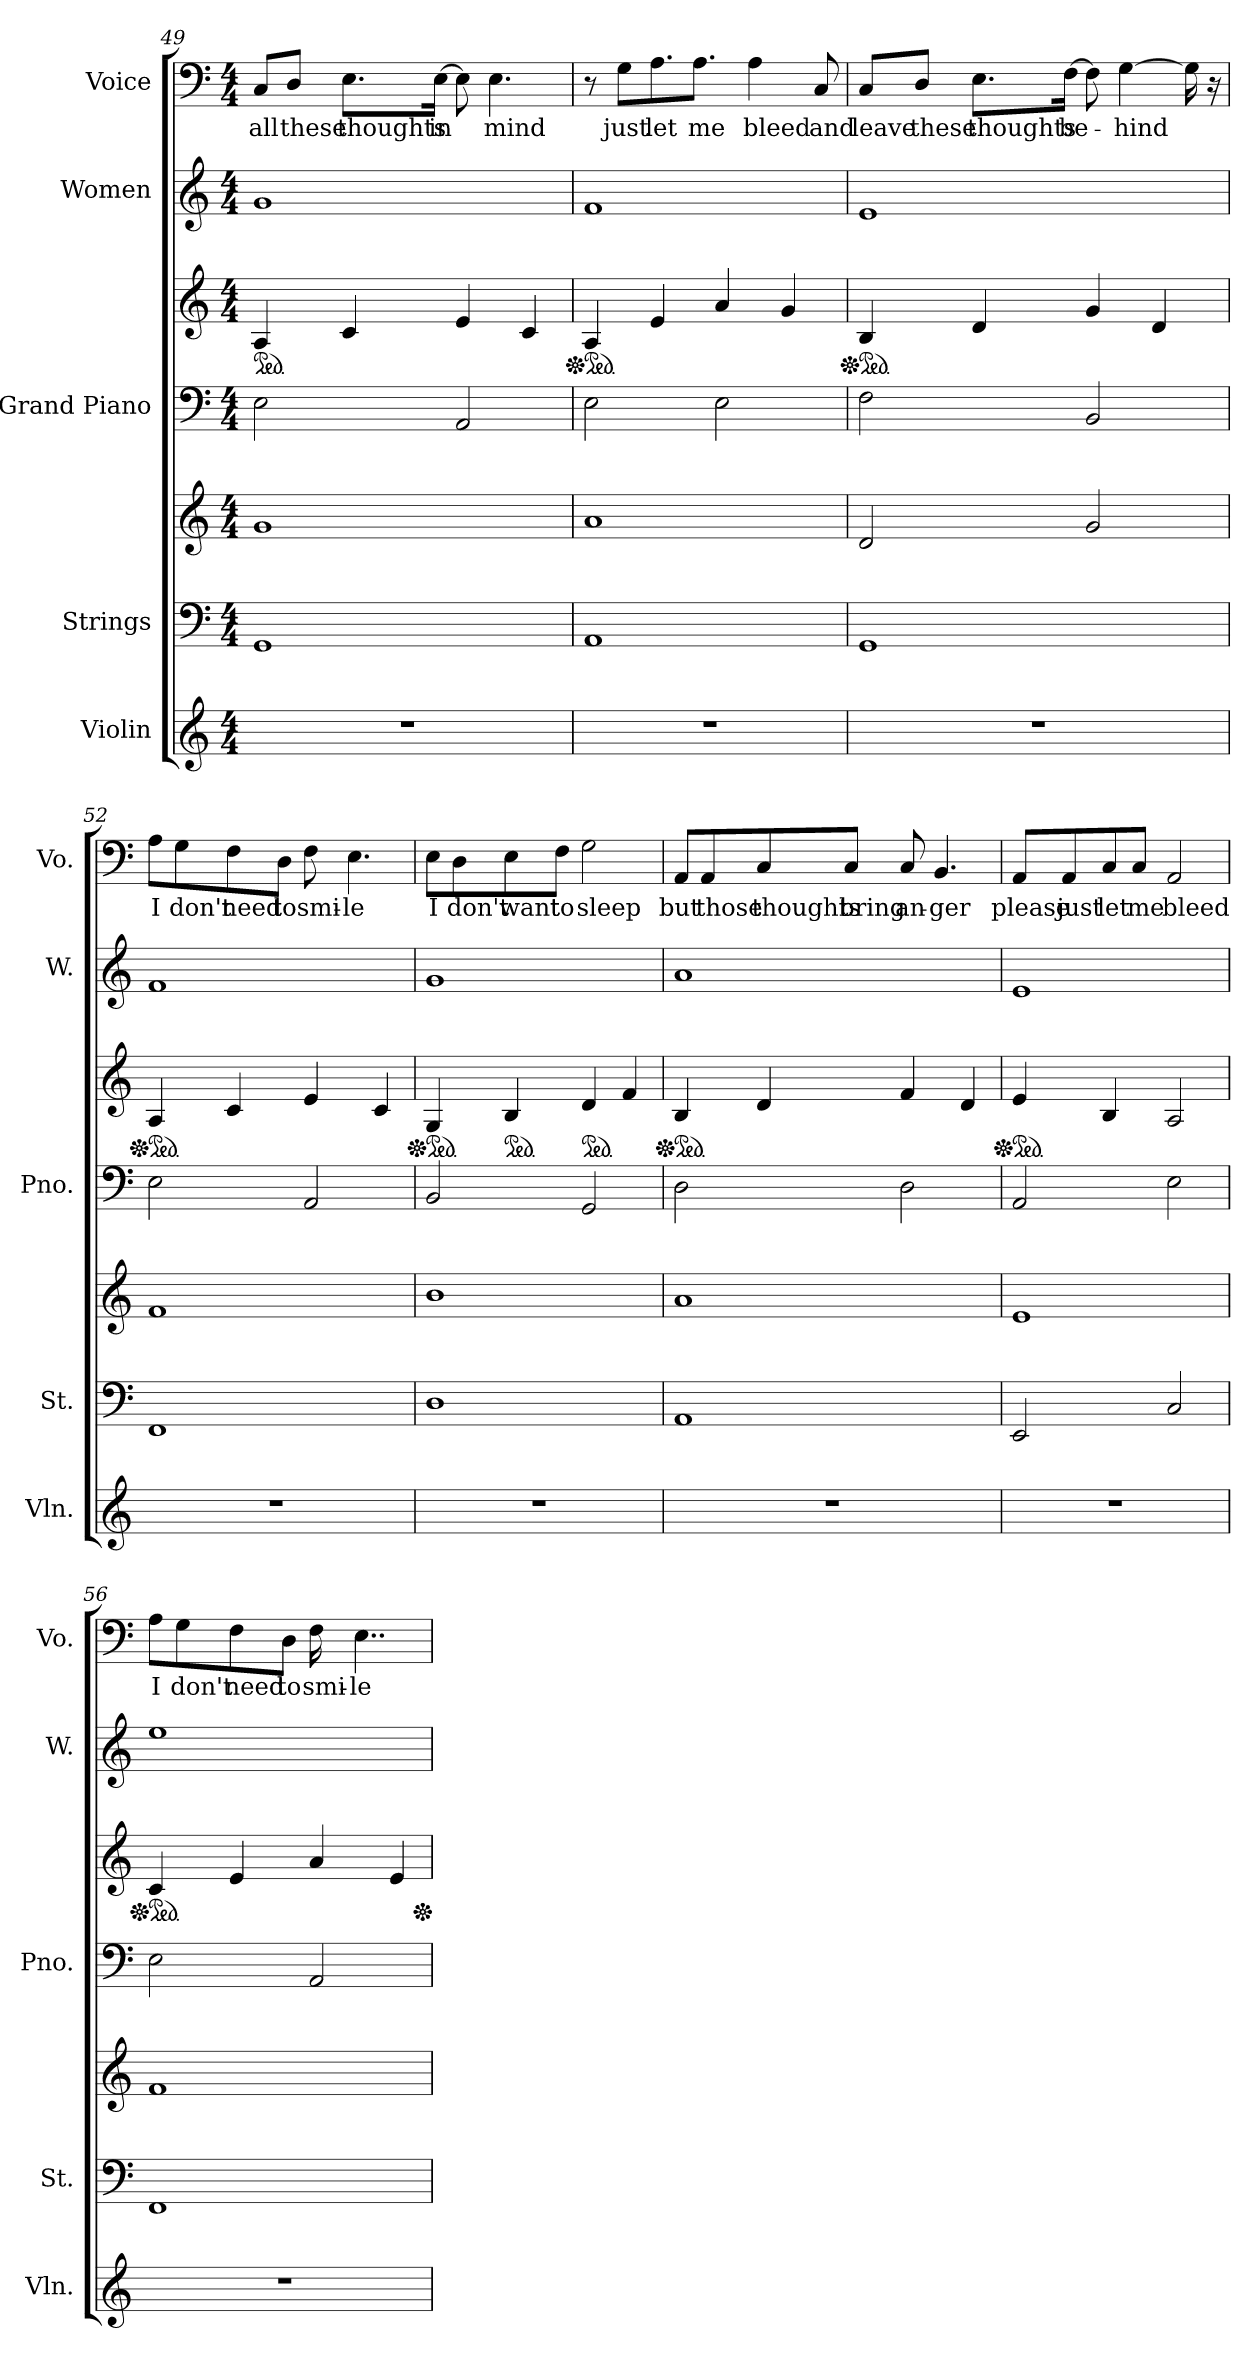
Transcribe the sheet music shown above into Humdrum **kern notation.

**kern	**kern	**kern	**kern	**kern	**kern	**kern	**text
*part5	*part4	*part4	*part3	*part3	*part2	*part1	*part1
*staff7	*staff6	*staff5	*staff4	*staff3	*staff2	*staff1	*staff1
*I"Violin	*I"Strings	*	*I"Grand Piano	*	*I"Women	*I"Voice	*
*I'Vln.	*I'St.	*	*I'Pno.	*	*I'W.	*I'Vo.	*
!!LO:PB:g=z
*clefG2	*clefF4	*clefG2	*clefF4	*clefG2	*clefG2	*clefF4	*
*k[]	*k[]	*k[]	*k[]	*k[]	*k[]	*k[]	*
*M4/4	*M4/4	*M4/4	*M4/4	*M4/4	*M4/4	*M4/4	*
*	*	*	*	*ped	*	*	*
=49	=49	=49	=49	=49	=49	=49	=49
!	!	!	!	!	!	!	!LO:LY:b
1r	1GG	1g	2E\	4A/	1g	8C/L	all
!	!	!	!	!	!	!	!LO:LY:b
.	.	.	.	.	.	8D/J	these
!	!	!	!	!	!	!	!LO:LY:b
.	.	.	.	4c/	.	8.E\L	thoughts
!	!	!	!	!	!	!	!LO:LY:b
.	.	.	.	.	.	[16E\Jk	in
.	.	.	2AA/	4e/	.	8E\]	.
!	!	!	!	!	!	!	!LO:LY:b
.	.	.	.	.	.	4.E\	mind
.	.	.	.	4c/	.	.	.
=50	=50	=50	=50	=50	=50	=50	=50
*	*	*	*	*Xped	*	*	*
*	*	*	*	*ped	*	*	*
1r	1AA	1a	2E\	4A/	1f	8r	.
!	!	!	!	!	!	!	!LO:LY:b
.	.	.	.	.	.	8G\L	just
!	!	!	!	!	!	!	!LO:LY:b
.	.	.	.	4e/	.	8.A\	let
!	!	!	!	!	!	!	!LO:LY:b
.	.	.	.	.	.	8.A\J	me
.	.	.	2E\	4a/	.	.	.
!	!	!	!	!	!	!	!LO:LY:b
.	.	.	.	.	.	4A\	bleed
.	.	.	.	4g/	.	.	.
!	!	!	!	!	!	!	!LO:LY:b
.	.	.	.	.	.	8C/	and
=51	=51	=51	=51	=51	=51	=51	=51
*	*	*	*	*Xped	*	*	*
*	*	*	*	*ped	*	*	*
!	!	!	!	!	!	!	!LO:LY:b
1r	1GG	2d/	2F\	4B/	1e	8C/L	leave
!	!	!	!	!	!	!	!LO:LY:b
.	.	.	.	.	.	8D/J	these
!	!	!	!	!	!	!	!LO:LY:b
.	.	.	.	4d/	.	8.E\L	thoughts
!	!	!	!	!	!	!	!LO:LY:b
.	.	.	.	.	.	[16F\Jk	be-
.	.	2g/	2BB/	4g/	.	8F\]	.
!	!	!	!	!	!	!	!LO:LY:b
.	.	.	.	.	.	[4G\	-hind
.	.	.	.	4d/	.	.	.
.	.	.	.	.	.	16G\]	.
.	.	.	.	.	.	16r	.
!!LO:PB:g=z
=52	=52	=52	=52	=52	=52	=52	=52
*	*	*	*	*Xped	*	*	*
*	*	*	*	*ped	*	*	*
!	!	!	!	!	!	!	!LO:LY:b
1r	1FF	1f	2E\	4A/	1f	8A\L	I
!	!	!	!	!	!	!	!LO:LY:b
.	.	.	.	.	.	8G\	don't
!	!	!	!	!	!	!	!LO:LY:b
.	.	.	.	4c/	.	8F\	need
!	!	!	!	!	!	!	!LO:LY:b
.	.	.	.	.	.	8D\J	to
!	!	!	!	!	!	!	!LO:LY:b
.	.	.	2AA/	4e/	.	8F\	smi-
!	!	!	!	!	!	!	!LO:LY:b
.	.	.	.	.	.	4.E\	-le
.	.	.	.	4c/	.	.	.
=53	=53	=53	=53	=53	=53	=53	=53
*	*	*	*	*Xped	*	*	*
*	*	*	*	*ped	*	*	*
!	!	!	!	!	!	!	!LO:LY:b
1r	1D	1b	2BB/	4G/	1g	8E\L	I
!	!	!	!	!	!	!	!LO:LY:b
.	.	.	.	.	.	8D\	don't
*	*	*	*	*ped	*	*	*
!	!	!	!	!	!	!	!LO:LY:b
.	.	.	.	4B/	.	8E\	want
!	!	!	!	!	!	!	!LO:LY:b
.	.	.	.	.	.	8F\J	to
*	*	*	*	*ped	*	*	*
!	!	!	!	!	!	!	!LO:LY:b
.	.	.	2GG/	4d/	.	2G\	sleep
.	.	.	.	4f/	.	.	.
=54	=54	=54	=54	=54	=54	=54	=54
*	*	*	*	*Xped	*	*	*
*	*	*	*	*Xped	*	*	*
*	*	*	*	*Xped	*	*	*
*	*	*	*	*ped	*	*	*
!	!	!	!	!	!	!	!LO:LY:b
1r	1AA	1a	2D\	4B/	1a	8AA/L	but
!	!	!	!	!	!	!	!LO:LY:b
.	.	.	.	.	.	8AA/	those
!	!	!	!	!	!	!	!LO:LY:b
.	.	.	.	4d/	.	8C/	thoughts
!	!	!	!	!	!	!	!LO:LY:b
.	.	.	.	.	.	8C/J	bring
!	!	!	!	!	!	!	!LO:LY:b
.	.	.	2D\	4f/	.	8C/	an-
!	!	!	!	!	!	!	!LO:LY:b
.	.	.	.	.	.	4.BB/	-ger
.	.	.	.	4d/	.	.	.
!!LO:PB:g=z
=55	=55	=55	=55	=55	=55	=55	=55
*	*	*	*	*Xped	*	*	*
*	*	*	*	*ped	*	*	*
!	!	!	!	!	!	!	!LO:LY:b
1r	2EE/	1e	2AA/	4e/	1e	8AA/L	please
!	!	!	!	!	!	!	!LO:LY:b
.	.	.	.	.	.	8AA/	just
!	!	!	!	!	!	!	!LO:LY:b
.	.	.	.	4B/	.	8C/	let
!	!	!	!	!	!	!	!LO:LY:b
.	.	.	.	.	.	8C/J	me
!	!	!	!	!	!	!	!LO:LY:b
.	2C/	.	2E\	2A/	.	2AA/	bleed
=56	=56	=56	=56	=56	=56	=56	=56
*	*	*	*	*Xped	*	*	*
*	*	*	*	*ped	*	*	*
!	!	!	!	!	!	!	!LO:LY:b
1r	1FF	1f	2E\	4c/	1ee	8A\L	I
!	!	!	!	!	!	!	!LO:LY:b
.	.	.	.	.	.	8G\	don't
!	!	!	!	!	!	!	!LO:LY:b
.	.	.	.	4e/	.	8F\	need
!	!	!	!	!	!	!	!LO:LY:b
.	.	.	.	.	.	8D\J	to
!	!	!	!	!	!	!	!LO:LY:b
.	.	.	2AA/	4a/	.	16F\	smi-
!	!	!	!	!	!	!	!LO:LY:b
.	.	.	.	.	.	4..E\	le
.	.	.	.	4e/	.	.	.
*	*	*	*	*Xped	*	*	*
=	=	=	=	=	=	=	=
*-	*-	*-	*-	*-	*-	*-	*-
